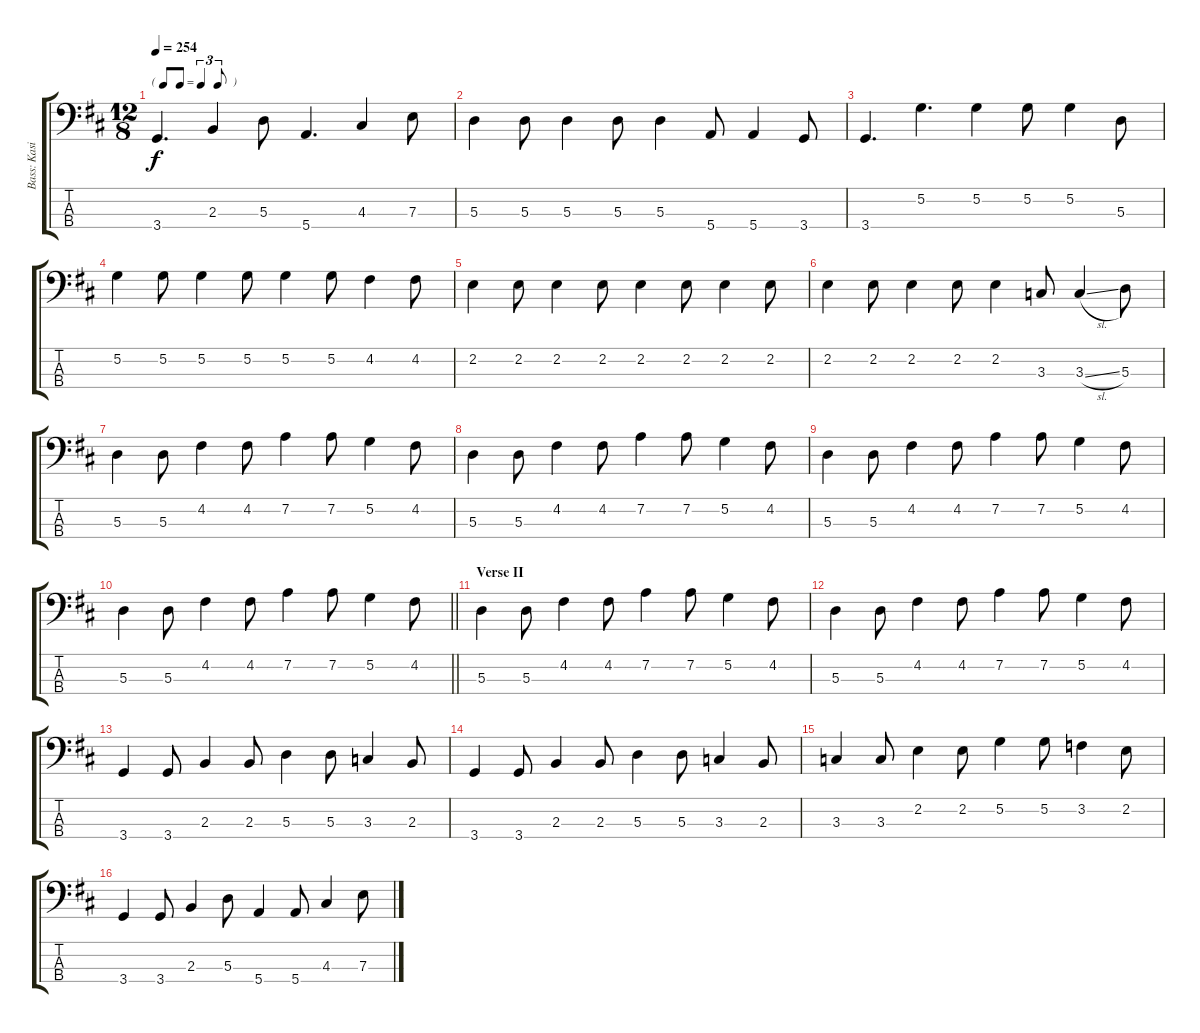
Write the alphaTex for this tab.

\track ("Bass: Kasim" "Bass: Kasi") {instrument electricbassfinger}
\staff {score tabs}
\tuning (G2 D2 A1 E1) {hide}
\ts (12 8)
\tf triplet8th
\tempo 254
\clef f4
\ks d
3.4.4{d dy f} 2.3.4 5.3.8 5.4.4{d} 4.3.4 7.3.8 |
5.3.4 5.3.8 5.3.4 5.3.8 5.3.4 5.4.8 5.4.4 3.4.8 |
3.4.4{d} 5.2.4{d} 5.2.4 5.2.8 5.2.4 5.3.8 |
5.2.4 5.2.8 5.2.4 5.2.8 5.2.4 5.2.8 4.2.4 4.2.8 |
2.2.4 2.2.8 2.2.4 2.2.8 2.2.4 2.2.8 2.2.4 2.2.8 |
2.2.4 2.2.8 2.2.4 2.2.8 2.2.4 3.3.8 3.3{sl}.4 5.3.8 |
5.3.4 5.3.8 4.2.4 4.2.8 7.2.4 7.2.8 5.2.4 4.2.8 |
5.3.4 5.3.8 4.2.4 4.2.8 7.2.4 7.2.8 5.2.4 4.2.8 |
5.3.4 5.3.8 4.2.4 4.2.8 7.2.4 7.2.8 5.2.4 4.2.8 |
\barLineRight lightlight
5.3.4 5.3.8 4.2.4 4.2.8 7.2.4 7.2.8 5.2.4 4.2.8 |
\section ("" "Verse II")
5.3.4 5.3.8 4.2.4 4.2.8 7.2.4 7.2.8 5.2.4 4.2.8 |
5.3.4 5.3.8 4.2.4 4.2.8 7.2.4 7.2.8 5.2.4 4.2.8 |
3.4.4 3.4.8 2.3.4 2.3.8 5.3.4 5.3.8 3.3.4 2.3.8 |
3.4.4 3.4.8 2.3.4 2.3.8 5.3.4 5.3.8 3.3.4 2.3.8 |
3.3.4 3.3.8 2.2.4 2.2.8 5.2.4 5.2.8 3.2.4 2.2.8 |
3.4.4 3.4.8 2.3.4 5.3.8 5.4.4 5.4.8 4.3.4 7.3.8
